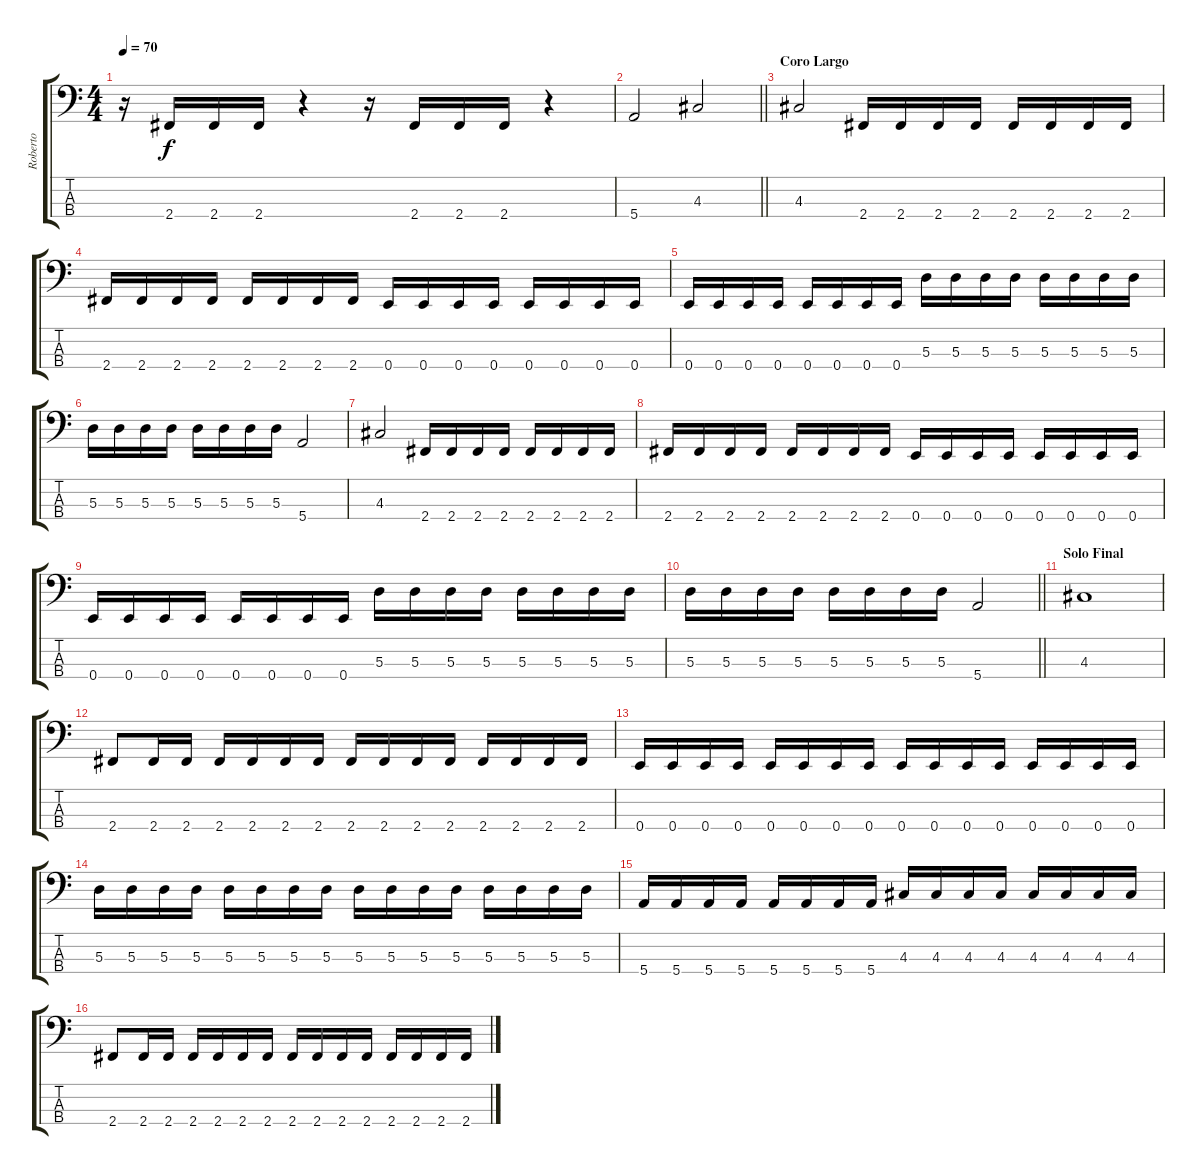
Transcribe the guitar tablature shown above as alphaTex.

\track ("Roberto" "Roberto") {instrument electricbasspick}
\staff {score tabs}
\tuning (G2 D2 A1 E1) {hide}
\ts (4 4)
\tempo 70
\clef f4
\ks c
r.16{dy f} 2.4.16 2.4.16 2.4.16 r.4 r.16 2.4.16 2.4.16 2.4.16 r.4 |
\barLineRight lightlight
5.4.2 4.3.2 |
\section ("" "Coro Largo")
4.3.2 2.4.16 2.4.16 2.4.16 2.4.16 2.4.16 2.4.16 2.4.16 2.4.16 |
2.4.16 2.4.16 2.4.16 2.4.16 2.4.16 2.4.16 2.4.16 2.4.16 0.4.16 0.4.16 0.4.16 0.4.16 0.4.16 0.4.16 0.4.16 0.4.16 |
0.4.16 0.4.16 0.4.16 0.4.16 0.4.16 0.4.16 0.4.16 0.4.16 5.3.16 5.3.16 5.3.16 5.3.16 5.3.16 5.3.16 5.3.16 5.3.16 |
5.3.16 5.3.16 5.3.16 5.3.16 5.3.16 5.3.16 5.3.16 5.3.16 5.4.2 |
4.3.2 2.4.16 2.4.16 2.4.16 2.4.16 2.4.16 2.4.16 2.4.16 2.4.16 |
2.4.16 2.4.16 2.4.16 2.4.16 2.4.16 2.4.16 2.4.16 2.4.16 0.4.16 0.4.16 0.4.16 0.4.16 0.4.16 0.4.16 0.4.16 0.4.16 |
0.4.16 0.4.16 0.4.16 0.4.16 0.4.16 0.4.16 0.4.16 0.4.16 5.3.16 5.3.16 5.3.16 5.3.16 5.3.16 5.3.16 5.3.16 5.3.16 |
\barLineRight lightlight
5.3.16 5.3.16 5.3.16 5.3.16 5.3.16 5.3.16 5.3.16 5.3.16 5.4.2 |
\section ("" "Solo Final")
4.3.1 |
2.4.8 2.4.16 2.4.16 2.4.16 2.4.16 2.4.16 2.4.16 2.4.16 2.4.16 2.4.16 2.4.16 2.4.16 2.4.16 2.4.16 2.4.16 |
0.4.16 0.4.16 0.4.16 0.4.16 0.4.16 0.4.16 0.4.16 0.4.16 0.4.16 0.4.16 0.4.16 0.4.16 0.4.16 0.4.16 0.4.16 0.4.16 |
5.3.16 5.3.16 5.3.16 5.3.16 5.3.16 5.3.16 5.3.16 5.3.16 5.3.16 5.3.16 5.3.16 5.3.16 5.3.16 5.3.16 5.3.16 5.3.16 |
5.4.16 5.4.16 5.4.16 5.4.16 5.4.16 5.4.16 5.4.16 5.4.16 4.3.16 4.3.16 4.3.16 4.3.16 4.3.16 4.3.16 4.3.16 4.3.16 |
2.4.8 2.4.16 2.4.16 2.4.16 2.4.16 2.4.16 2.4.16 2.4.16 2.4.16 2.4.16 2.4.16 2.4.16 2.4.16 2.4.16 2.4.16
